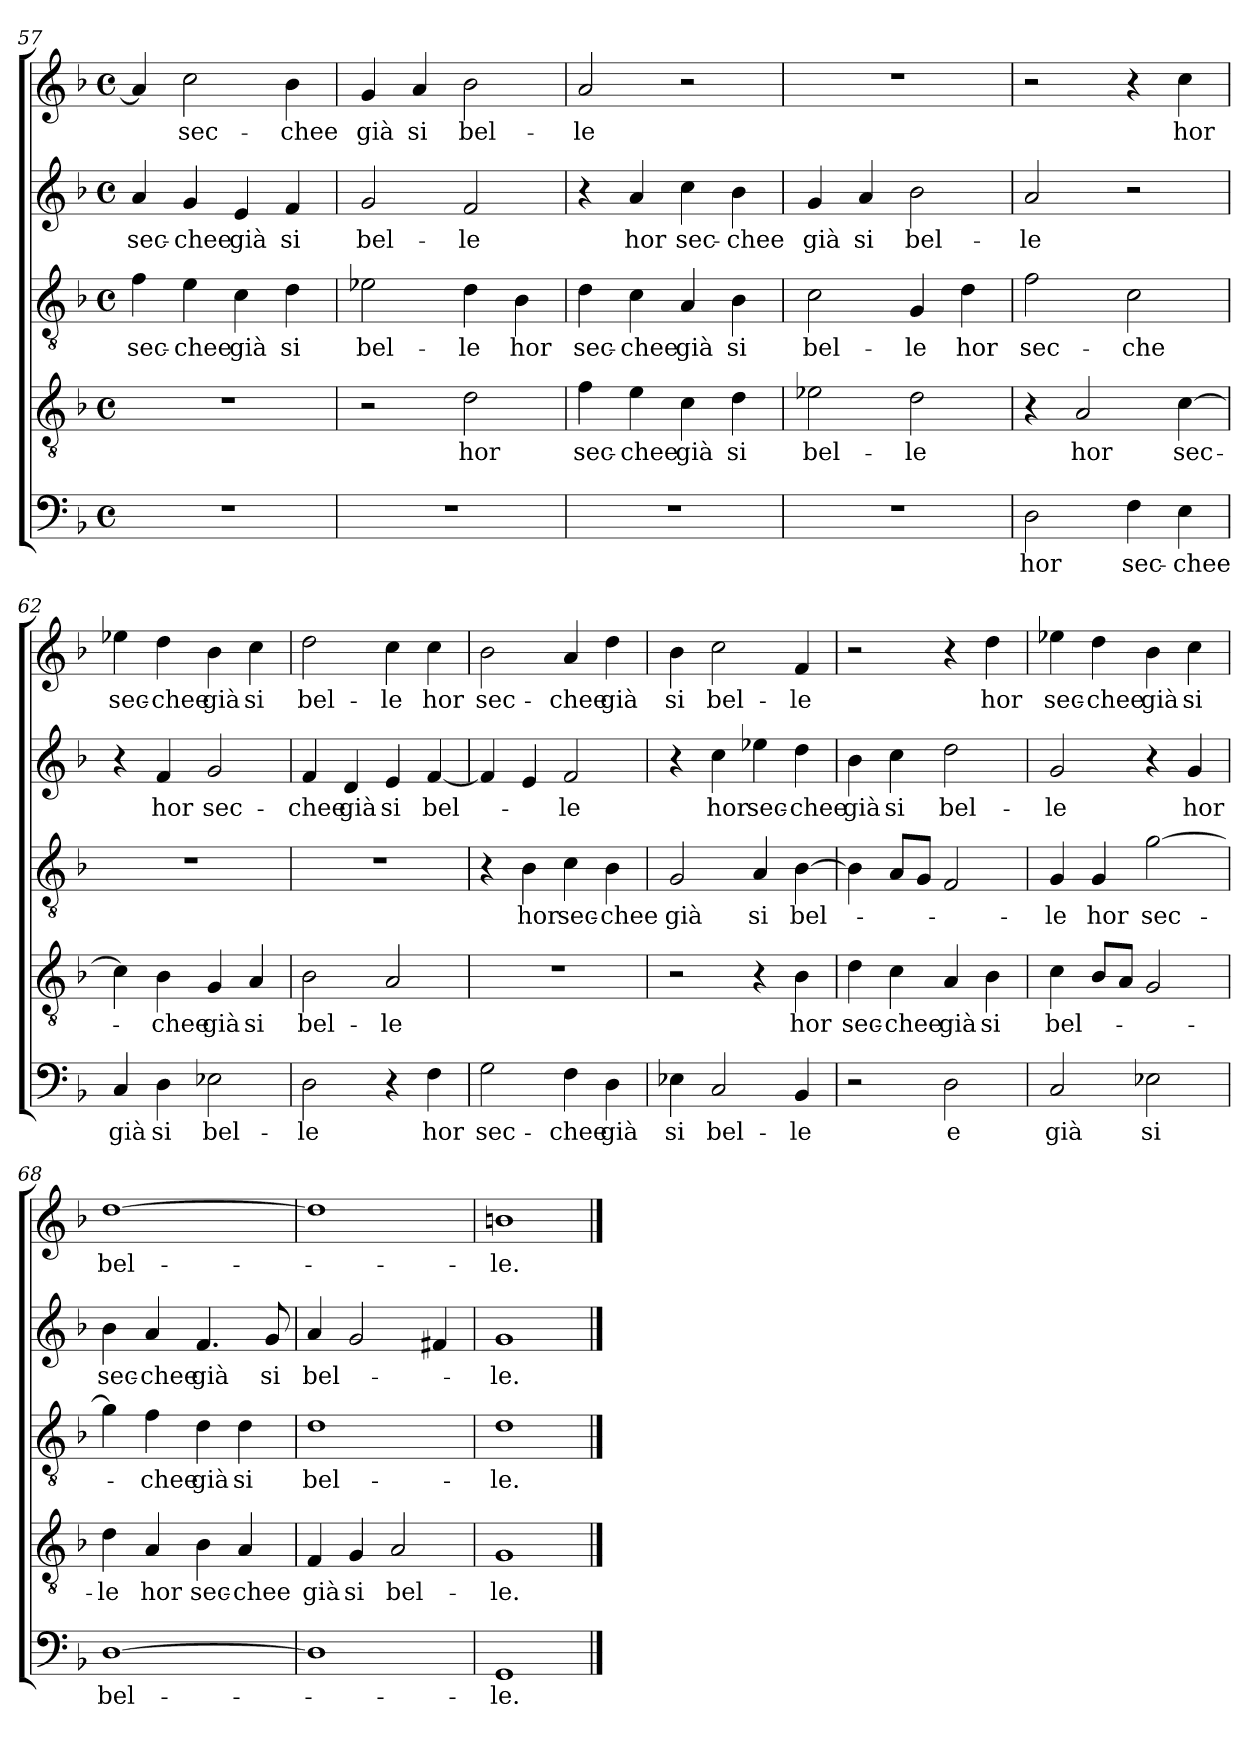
**kern	**text	**kern	**text	**kern	**text	**kern	**text	**kern	**text
*part5	*part5	*part4	*part4	*part3	*part3	*part2	*part2	*part1	*part1
*staff5	*staff5	*staff4	*staff4	*staff3	*staff3	*staff2	*staff2	*staff1	*staff1
*clefF4	*	*clefGv2	*	*clefGv2	*	*clefG2	*	*clefG2	*
*k[b-]	*	*k[b-]	*	*k[b-]	*	*k[b-]	*	*k[b-]	*
*F:	*	*F:	*	*F:	*	*F:	*	*F:	*
*M4/4	*	*M4/4	*	*M4/4	*	*M4/4	*	*M4/4	*
*met(c)	*	*met(c)	*	*met(c)	*	*met(c)	*	*met(c)	*
=57	=57	=57	=57	=57	=57	=57	=57	=57	=57
1r	.	1r	.	4f\	sec-	4a/	sec-	4a/]	.
.	.	.	.	4e\	-chee	4g/	-chee	2cc\	sec-
.	.	.	.	4c\	già	4e/	già	.	.
.	.	.	.	4d\	si	4f/	si	4b-\	-chee
=58	=58	=58	=58	=58	=58	=58	=58	=58	=58
1r	.	2r	.	2e-X\	bel-	2g/	bel-	4g/	già
.	.	.	.	.	.	.	.	4a/	si
.	.	2d\	hor	4d\	-le	2f/	-le	2b-\	bel-
.	.	.	.	4B-\	hor	.	.	.	.
=59	=59	=59	=59	=59	=59	=59	=59	=59	=59
1r	.	4f\	sec-	4d\	sec-	4r	.	2a/	-le
.	.	4e\	-chee	4c\	-chee	4a/	hor	.	.
.	.	4c\	già	4A/	già	4cc\	sec-	2r	.
.	.	4d\	si	4B-\	si	4b-\	-chee	.	.
=60	=60	=60	=60	=60	=60	=60	=60	=60	=60
1r	.	2e-X\	bel-	2c\	bel-	4g/	già	1r	.
.	.	.	.	.	.	4a/	si	.	.
.	.	2d\	-le	4G/	-le	2b-\	bel-	.	.
.	.	.	.	4d\	hor	.	.	.	.
!!LO:PB:g=z
=61	=61	=61	=61	=61	=61	=61	=61	=61	=61
2D\	hor	4r	.	2f\	sec-	2a/	-le	2r	.
.	.	2A/	hor	.	.	.	.	.	.
4F\	sec-	.	.	2c\	-che	2r	.	4r	.
4E\	-chee	[4c\	sec-	.	.	.	.	4cc\	hor
=62	=62	=62	=62	=62	=62	=62	=62	=62	=62
4C/	già	4c\]	.	1r	.	4r	.	4ee-X\	sec-
4D\	si	4B-\	-chee	.	.	4f/	hor	4dd\	-chee
2E-X\	bel-	4G/	già	.	.	2g/	sec-	4b-\	già
.	.	4A/	si	.	.	.	.	4cc\	si
=63	=63	=63	=63	=63	=63	=63	=63	=63	=63
2D\	-le	2B-\	bel-	1r	.	4f/	-chee	2dd\	bel-
.	.	.	.	.	.	4d/	già	.	.
4r	.	2A/	-le	.	.	4e/	si	4cc\	-le
4F\	hor	.	.	.	.	[4f/	bel-	4cc\	hor
=64	=64	=64	=64	=64	=64	=64	=64	=64	=64
2G\	sec-	1r	.	4r	.	4f/]	.	2b-\	sec-
.	.	.	.	4B-\	hor	4e/	.	.	.
4F\	-chee	.	.	4c\	sec-	2f/	-le	4a/	-chee
4D\	già	.	.	4B-\	-chee	.	.	4dd\	già
=65	=65	=65	=65	=65	=65	=65	=65	=65	=65
4E-X\	si	2r	.	2G/	già	4r	.	4b-\	si
2C/	bel-	.	.	.	.	4cc\	hor	2cc\	bel-
.	.	4r	.	4A/	si	4ee-X\	sec-	.	.
4BB-/	-le	4B-\	hor	[4B-\	bel-	4dd\	-chee	4f/	-le
!!LO:LB:g=z
=66	=66	=66	=66	=66	=66	=66	=66	=66	=66
2r	.	4d\	sec-	4B-\]	.	4b-\	già	2r	.
.	.	4c\	-chee	8A/L	.	4cc\	si	.	.
.	.	.	.	8G/J	.	.	.	.	.
2D\	e	4A/	già	2F/	.	2dd\	bel-	4r	.
.	.	4B-\	si	.	.	.	.	4dd\	hor
=67	=67	=67	=67	=67	=67	=67	=67	=67	=67
2C/	già	4c\	bel-	4G/	-le	2g/	-le	4ee-X\	sec-
.	.	8B-/L	.	4G/	hor	.	.	4dd\	-chee
.	.	8A/J	.	.	.	.	.	.	.
2E-X\	si	2G/	.	[2g\	sec-	4r	.	4b-\	già
.	.	.	.	.	.	4g/	hor	4cc\	si
=68	=68	=68	=68	=68	=68	=68	=68	=68	=68
[1D	bel-	4d\	-le	4g\]	.	4b-\	sec-	[1dd	bel-
.	.	4A/	hor	4f\	-chee	4a/	-chee	.	.
.	.	4B-\	sec-	4d\	già	4.f/	già	.	.
.	.	4A/	-chee	4d\	si	.	.	.	.
.	.	.	.	.	.	8g/	si	.	.
=69	=69	=69	=69	=69	=69	=69	=69	=69	=69
1D]	.	4F/	già	1d	bel-	4a/	bel-	1dd]	.
.	.	4G/	si	.	.	2g/	.	.	.
.	.	2A/	bel-	.	.	.	.	.	.
.	.	.	.	.	.	4f#X/	.	.	.
=70	=70	=70	=70	=70	=70	=70	=70	=70	=70
1GG	-le.	1G	-le.	1d	-le.	1g	-le.	1bn	-le.
==	==	==	==	==	==	==	==	==	==
*-	*-	*-	*-	*-	*-	*-	*-	*-	*-
